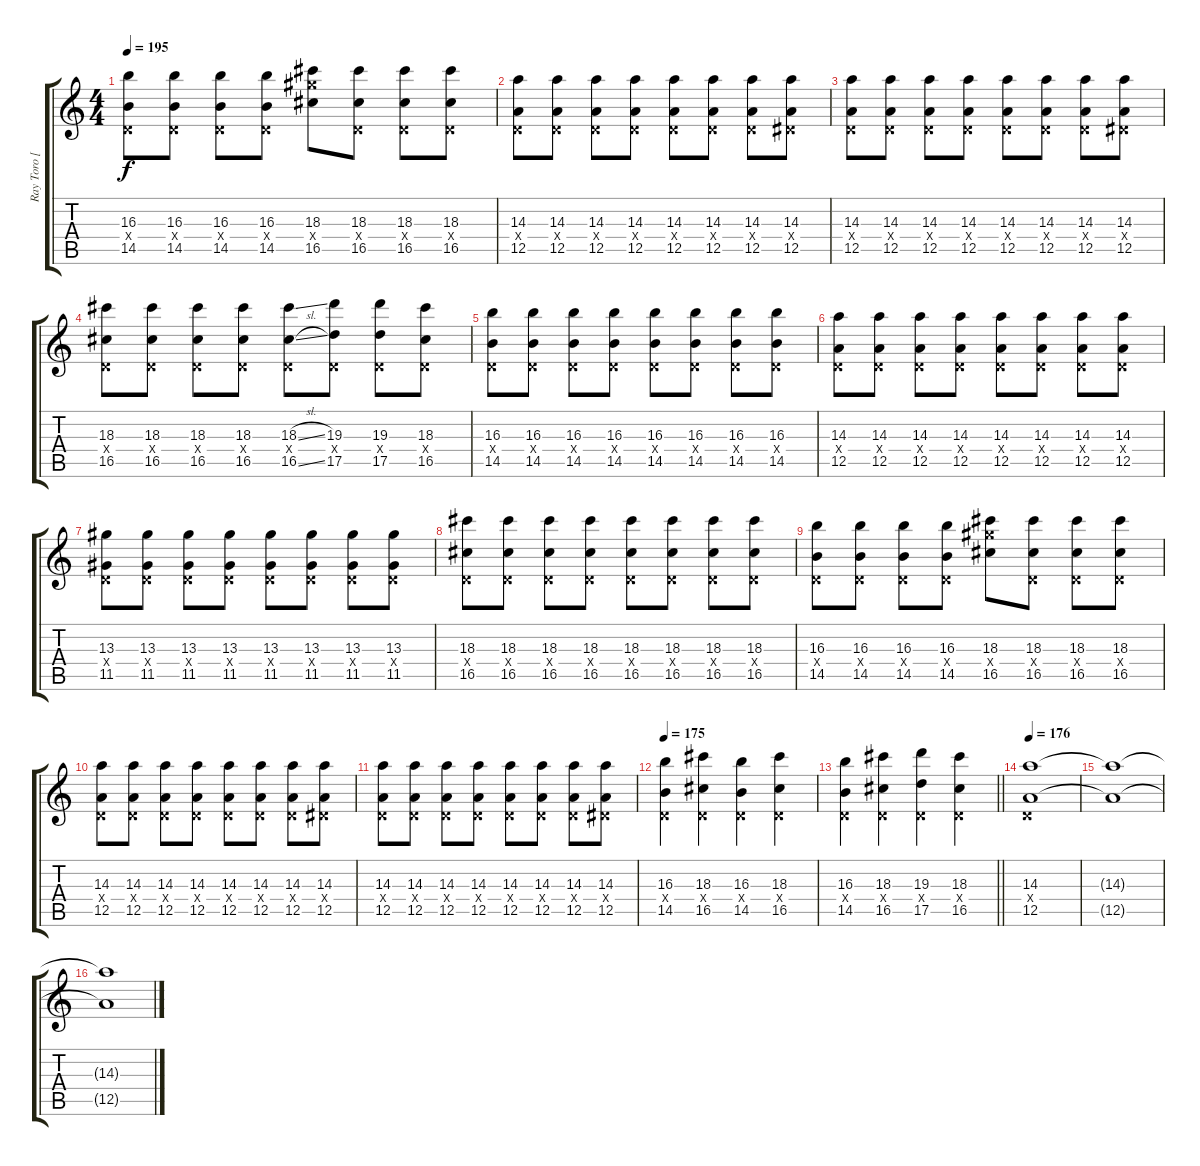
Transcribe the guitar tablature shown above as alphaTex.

\track ("Ray Toro [Lead Guitar]" "Ray Toro [") {instrument overdrivenguitar}
\staff {score tabs}
\tuning (E4 B3 G3 D3 A2 E2) {hide}
\ts (4 4)
\tempo 195
\clef g2
\ks c
(16.3 0.4{x} 14.5).8{dy f} (16.3 0.4{x} 14.5).8 (16.3 0.4{x} 14.5).8 (16.3 0.4{x} 14.5).8 (18.3 18.4{x} 16.5).8 (18.3 0.4{x} 16.5).8 (18.3 0.4{x} 16.5).8 (18.3 0.4{x} 16.5).8 |
(14.3 0.4{x} 12.5).8 (14.3 0.4{x} 12.5).8 (14.3 0.4{x} 12.5).8 (14.3 0.4{x} 12.5).8 (14.3 0.4{x} 12.5).8 (14.3 0.4{x} 12.5).8 (14.3 0.4{x} 12.5).8 (14.3 1.4{x} 12.5).8 |
(14.3 0.4{x} 12.5).8 (14.3 0.4{x} 12.5).8 (14.3 0.4{x} 12.5).8 (14.3 0.4{x} 12.5).8 (14.3 0.4{x} 12.5).8 (14.3 0.4{x} 12.5).8 (14.3 0.4{x} 12.5).8 (14.3 1.4{x} 12.5).8 |
(18.3 0.4{x} 16.5).8 (18.3 0.4{x} 16.5).8 (18.3 0.4{x} 16.5).8 (18.3 0.4{x} 16.5).8 (18.3{sl} 0.4{x} 16.5{sl}).8 (19.3 0.4{x} 17.5).8 (19.3 0.4{x} 17.5).8 (18.3 0.4{x} 16.5).8 |
(16.3 0.4{x} 14.5).8 (16.3 0.4{x} 14.5).8 (16.3 0.4{x} 14.5).8 (16.3 0.4{x} 14.5).8 (16.3 0.4{x} 14.5).8 (16.3 0.4{x} 14.5).8 (16.3 0.4{x} 14.5).8 (16.3 0.4{x} 14.5).8 |
(14.3 0.4{x} 12.5).8 (14.3 0.4{x} 12.5).8 (14.3 0.4{x} 12.5).8 (14.3 0.4{x} 12.5).8 (14.3 0.4{x} 12.5).8 (14.3 0.4{x} 12.5).8 (14.3 0.4{x} 12.5).8 (14.3 0.4{x} 12.5).8 |
(13.3 0.4{x} 11.5).8 (13.3 0.4{x} 11.5).8 (13.3 0.4{x} 11.5).8 (13.3 0.4{x} 11.5).8 (13.3 0.4{x} 11.5).8 (13.3 0.4{x} 11.5).8 (13.3 0.4{x} 11.5).8 (13.3 0.4{x} 11.5).8 |
(18.3 0.4{x} 16.5).8 (18.3 0.4{x} 16.5).8 (18.3 0.4{x} 16.5).8 (18.3 0.4{x} 16.5).8 (18.3 0.4{x} 16.5).8 (18.3 0.4{x} 16.5).8 (18.3 0.4{x} 16.5).8 (18.3 0.4{x} 16.5).8 |
(16.3 0.4{x} 14.5).8 (16.3 0.4{x} 14.5).8 (16.3 0.4{x} 14.5).8 (16.3 0.4{x} 14.5).8 (18.3 18.4{x} 16.5).8 (18.3 0.4{x} 16.5).8 (18.3 0.4{x} 16.5).8 (18.3 0.4{x} 16.5).8 |
(14.3 0.4{x} 12.5).8 (14.3 0.4{x} 12.5).8 (14.3 0.4{x} 12.5).8 (14.3 0.4{x} 12.5).8 (14.3 0.4{x} 12.5).8 (14.3 0.4{x} 12.5).8 (14.3 0.4{x} 12.5).8 (14.3 1.4{x} 12.5).8 |
(14.3 0.4{x} 12.5).8 (14.3 0.4{x} 12.5).8 (14.3 0.4{x} 12.5).8 (14.3 0.4{x} 12.5).8 (14.3 0.4{x} 12.5).8 (14.3 0.4{x} 12.5).8 (14.3 0.4{x} 12.5).8 (14.3 1.4{x} 12.5).8 |
\tempo 175
(16.3 0.4{x} 14.5).4 (18.3 0.4{x} 16.5).4 (16.3 0.4{x} 14.5).4 (18.3 0.4{x} 16.5).4 |
\barLineRight lightlight
(16.3 0.4{x} 14.5).4 (18.3 0.4{x} 16.5).4 (19.3 0.4{x} 17.5).4 (18.3 0.4{x} 16.5).4 |
\tempo 176
(14.3 0.4{x} 12.5).1{volume 10} |
(14.3{t} 12.5{t}).1 |
(14.3{t} 12.5{t}).1
